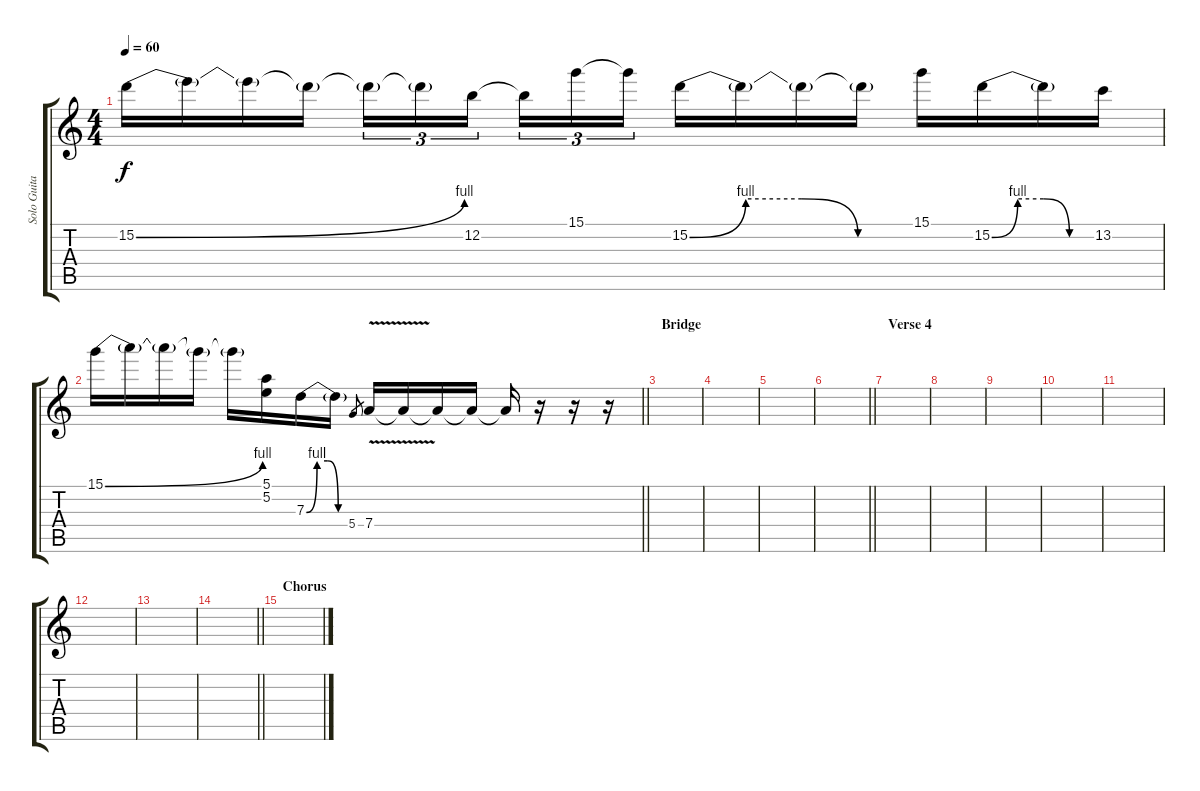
\track ("Solo Guitar" "Solo Guita") {instrument distortionguitar}
\staff {score tabs}
\tuning (E4 B3 G3 D3 A2 E2) {hide}
\ts (4 4)
\tempo 60
\clef g2
\ks c
15.2{be (bend 0 0 60 4)}.16{dy f} 15.2{t}.16 15.2{t}.16 15.2{t}.16 15.2{t}.16{tu (3 2)} 15.2{t}.16{tu (3 2)} 12.2.16{tu (3 2) beam splitsecondary} 12.2{t}.16{tu (3 2)} 15.1.16{tu (3 2)} 15.1{t}.16{tu (3 2)} 15.2{be (custom 0 0 15 4 30 4 45 0 60 0)}.16 15.2{t}.16 15.2{t}.16 15.2{t}.16 15.1.16 15.2{be (custom 0 0 15 4 30 4 45 0 60 0)}.16 15.2{t}.16 13.2.16 |
\barLineRight lightlight
15.1{be (bend 0 0 60 4)}.16 15.1{t}.16 15.1{t}.16 15.1{t}.16 15.1{t}.16 (5.1 5.2).16 7.3{be (custom 0 0 15 4 30 4 45 0 60 0)}.16 7.3{t}.16 5.4.8{gr} 7.4{v}.16 7.4{t}.16 7.4{t}.16 7.4{t}.16 7.4{t}.16 r.16 r.16 r.16 |
\section ("" "Bridge")
|
|
|
\barLineRight lightlight
|
\section ("" "Verse 4")
|
|
|
|
|
|
|
\barLineRight lightlight
|
\section ("" "Chorus")
